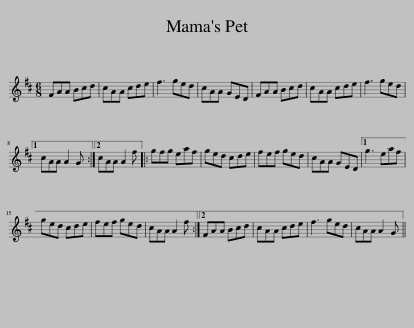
X:1
L:1/8
M:6/8
I:linebreak $
K:D
V:1 treble
V:1
 FAA Bcd | cAA cde | f3 ged | cAA GED | FAA Bcd | %5
 cAA cde | f3 ged |1$ cAA A2 G :|2 cAA A2 f |: gfg eaf | %10
 ged cde | fef ged | cAA GED |1 g3 eaf |$ ged cde | %15
 fef ged | cAA A2 f :|2 FAA Bcd | cAA cde | f3 ged | %20
 cAA A2 G || %21
